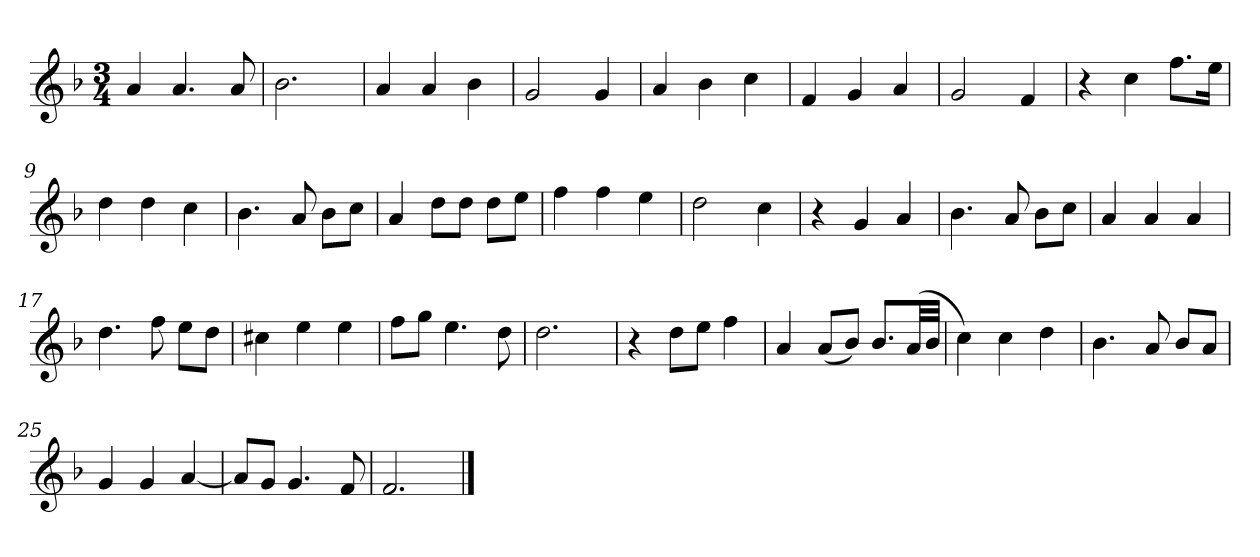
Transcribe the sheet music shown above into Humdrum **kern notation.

**kern
*part1
*staff1
*k[b-]
*M3/4
*MM120
=1
4a
4.a
8a
=2
2.b-
=3
4a
4a
4b-
=4
2g
4g
=5
4a
4b-
4cc
=6
4f
4g
4a
=7
2g
4f
=8
4r
4cc
8.ffL
16eeJk
=9
4dd
4dd
4cc
=10
4.b-
8a
8b-L
8ccJ
=11
4a
8ddL
8ddJ
8ddL
8eeJ
=12
4ff
4ff
4ee
=13
2dd
4cc
=14
4r
4g
4a
=15
4.b-
8a
8b-L
8ccJ
=16
4a
4a
4a
=17
4.dd
8ff
8eeL
8ddJ
=18
4cc#X
4ee
4ee
=19
8ffL
8ggJ
4.ee
8dd
=20
2.dd
=21
4r
8ddL
8eeJ
4ff
=22
4a
(8aL
8b-J)
8.b-L
(32aLL
32b-JJJ
=23
4cc)
4cc
4dd
=24
4.b-
8a
8b-L
8aJ
=25
4g
4g
[4a
=26
8aL]
8gJ
4.g
8f
=27
2.f
==
*-
